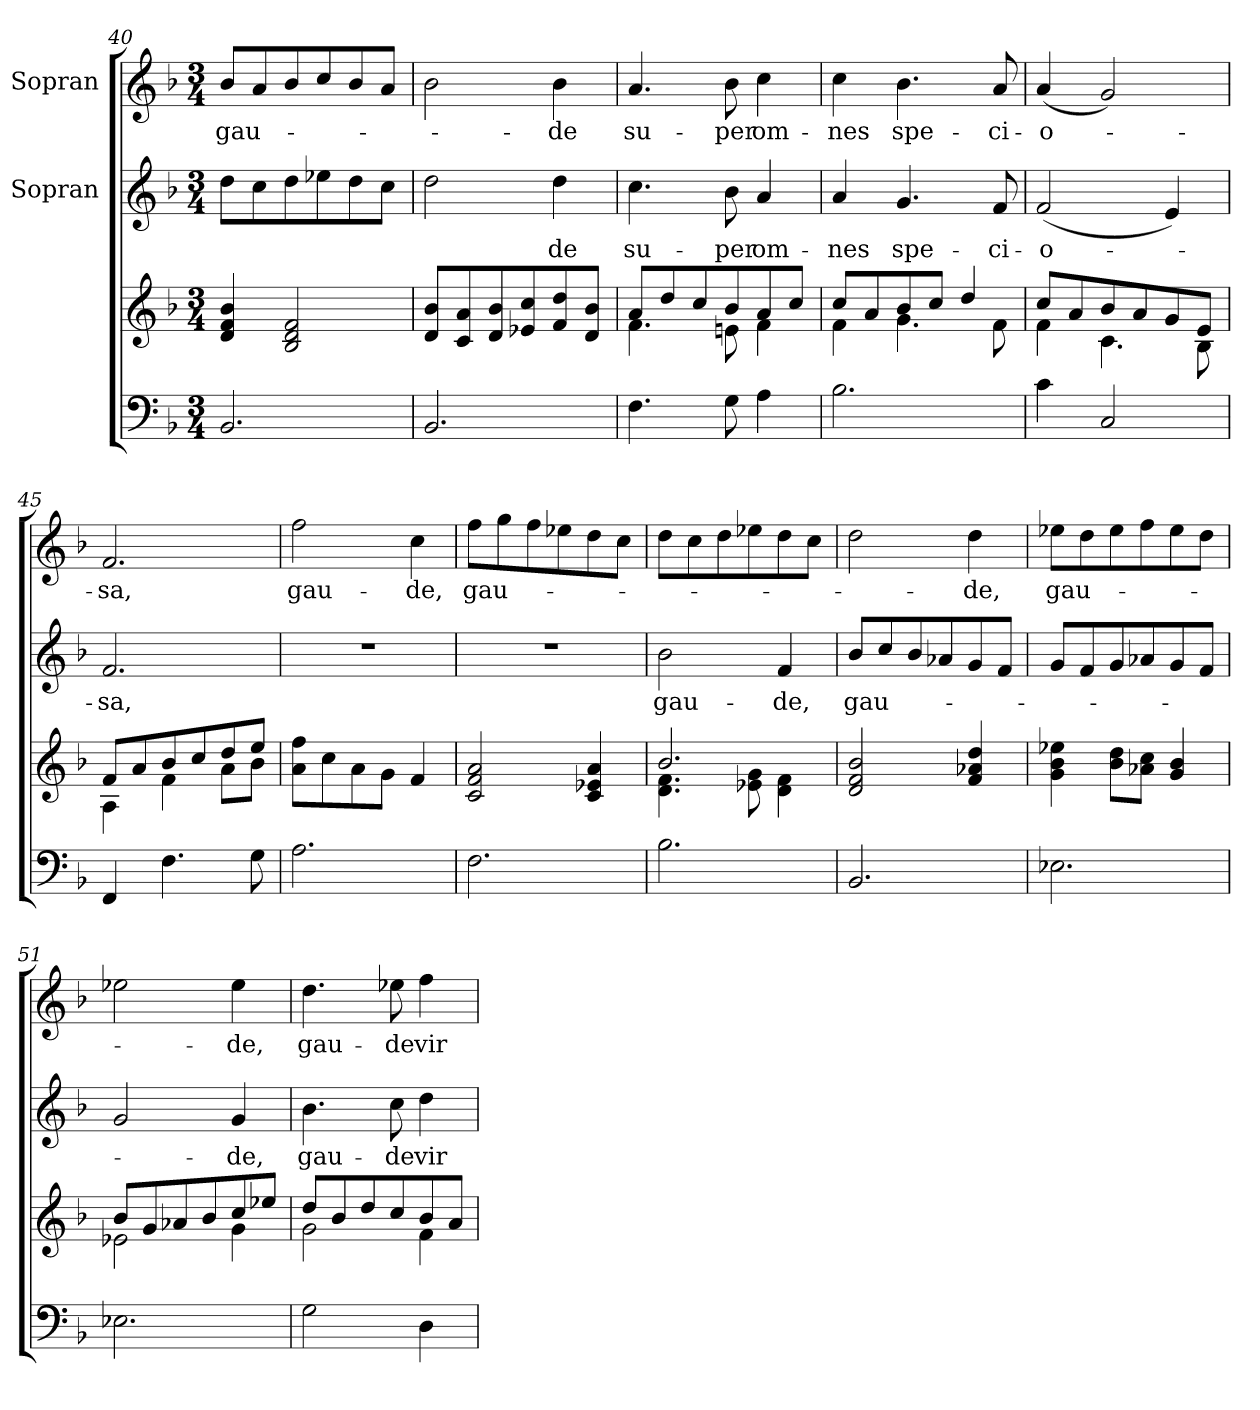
**kern	**kern	**kern	**text	**kern	**text
*part3	*part3	*part2	*part2	*part1	*part1
*staff4	*staff3	*staff2	*staff2	*staff1	*staff1
*	*	*I"Sopran	*	*I"Sopran	*
*clefF4	*clefG2	*clefG2	*	*clefG2	*
*k[b-]	*k[b-]	*k[b-]	*	*k[b-]	*
*F:	*F:	*F:	*	*F:	*
*M3/4	*M3/4	*M3/4	*	*M3/4	*
=40	=40	=40	=40	=40	=40
!	!	!	!	!	!LO:LY:b
2.BB-/	4d/ 4f/ 4b-/	8dd\L	.	8b-/L	gau-
.	.	8cc\	.	8a/	.
.	2B-/ 2d/ 2f/	8dd\	.	8b-/	.
.	.	8ee-X\	.	8cc/	.
.	.	8dd\	.	8b-/	.
.	.	8cc\J	.	8a/J	.
=41	=41	=41	=41	=41	=41
2.BB-/	8d/ 8b-/L	2dd\	.	2b-\	.
.	8c/ 8a/	.	.	.	.
.	8d/ 8b-/	.	.	.	.
.	8e-X/ 8cc/	.	.	.	.
!	!	!	!LO:LY:b	!	!LO:LY:b
.	8f/ 8dd/	4dd\	-de	4b-\	-de
.	8d/ 8b-/J	.	.	.	.
!!LO:LB:g=z
=42	=42	=42	=42	=42	=42
*	*^	*	*	*	*
!	!	!	!	!LO:LY:b	!	!LO:LY:b
4.F\	8a/L	4.f\	4.cc\	su-	4.a/	su-
.	8dd/	.	.	.	.	.
.	8cc/	.	.	.	.	.
!	!	!	!	!LO:LY:b	!	!LO:LY:b
8G\	8b-/	8en\	8b-\	-per	8b-\	-per
!	!	!	!	!LO:LY:b	!	!LO:LY:b
4A\	8a/	4f\	4a/	om-	4cc\	om-
.	8cc/J	.	.	.	.	.
=43	=43	=43	=43	=43	=43	=43
!	!	!	!	!LO:LY:b	!	!LO:LY:b
2.B-\	8cc/L	4f\	4a/	-nes	4cc\	-nes
.	8a/	.	.	.	.	.
!	!	!	!	!LO:LY:b	!	!LO:LY:b
.	8b-/	4.g\	4.g/	spe-	4.b-\	spe-
.	8cc/J	.	.	.	.	.
.	4dd/	.	.	.	.	.
!	!	!	!	!LO:LY:b	!	!LO:LY:b
.	.	8f\	8f/	-ci-	8a/	-ci-
=44	=44	=44	=44	=44	=44	=44
!	!	!	!	!LO:LY:b	!	!LO:LY:b
4c\	8cc/L	4f\	(<2f/	-o-	(<4a/	-o-
.	8a/	.	.	.	.	.
2C/	8b-/	4.c\	.	.	2g/)	.
.	8a/	.	.	.	.	.
.	8g/	.	4e/)	.	.	.
.	8e/J	8B-\	.	.	.	.
=45	=45	=45	=45	=45	=45	=45
!	!	!	!	!LO:LY:b	!	!LO:LY:b
4FF/	8f/L	4A\	2.f/	-sa,	2.f/	-sa,
.	8a/	.	.	.	.	.
4.F\	8b-/	4f\	.	.	.	.
.	8cc/	.	.	.	.	.
.	8dd/	8a\L	.	.	.	.
8G\	8ee/J	8b-\J	.	.	.	.
=46	=46	=46	=46	=46	=46	=46
!	!	!	!	!	!	!LO:LY:b
*	*v	*v	*	*	*	*
2.A\	8a\ 8ff\L	2.r	.	2ff\	gau-
.	8cc\	.	.	.	.
.	8a\	.	.	.	.
.	8g\J	.	.	.	.
!	!	!	!	!	!LO:LY:b
.	4f/	.	.	4cc\	-de,
=47	=47	=47	=47	=47	=47
!	!	!	!	!	!LO:LY:b
2.F\	2c/ 2f/ 2a/	2.r	.	8ff\L	gau-
.	.	.	.	8gg\	.
.	.	.	.	8ff\	.
.	.	.	.	8ee-X\	.
.	4c/ 4e-X/ 4a/	.	.	8dd\	.
.	.	.	.	8cc\J	.
!!LO:PB:g=z
=48	=48	=48	=48	=48	=48
*	*^	*	*	*	*
!	!	!	!	!LO:LY:b	!	!
2.B-\	2.b-/	4.d\ 4.f\	2b-\	gau-	8dd\L	.
.	.	.	.	.	8cc\	.
.	.	.	.	.	8dd\	.
.	.	8e-X\ 8g\	.	.	8ee-X\	.
!	!	!	!	!LO:LY:b	!	!
.	.	4d\ 4f\	4f/	-de,	8dd\	.
.	.	.	.	.	8cc\J	.
*	*v	*v	*	*	*	*
=49	=49	=49	=49	=49	=49
!	!	!	!LO:LY:b	!	!
2.BB-/	2d/ 2f/ 2b-/	8b-/L	gau-	2dd\	.
.	.	8cc/	.	.	.
.	.	8b-/	.	.	.
.	.	8a-X/	.	.	.
!	!	!	!	!	!LO:LY:b
.	4f/ 4a-X/ 4dd/	8g/	.	4dd\	-de,
.	.	8f/J	.	.	.
=50	=50	=50	=50	=50	=50
!	!	!	!	!	!LO:LY:b
2.E-X\	4g\ 4b-\ 4ee-X\	8g/L	.	8ee-X\L	gau-
.	.	8f/	.	8dd\	.
.	8b-\ 8dd\L	8g/	.	8ee-\	.
.	8a-X\ 8cc\J	8a-X/	.	8ff\	.
.	4g/ 4b-/	8g/	.	8ee-\	.
.	.	8f/J	.	8dd\J	.
=51	=51	=51	=51	=51	=51
*	*^	*	*	*	*
2.E-X\	8b-/L	2e-X\	2g/	.	2ee-X\	.
.	8g/	.	.	.	.	.
.	8a-X/	.	.	.	.	.
.	8b-/	.	.	.	.	.
!	!	!	!	!LO:LY:b	!	!LO:LY:b
.	8cc/	4g\	4g/	-de,	4ee-\	-de,
.	8ee-X/J	.	.	.	.	.
=52	=52	=52	=52	=52	=52	=52
!	!	!	!	!LO:LY:b	!	!LO:LY:b
2G\	8dd/L	2g\	4.b-\	gau-	4.dd\	gau-
.	8b-/	.	.	.	.	.
.	8dd/	.	.	.	.	.
!	!	!	!	!LO:LY:b	!	!LO:LY:b
.	8cc/	.	8cc\	-de	8ee-X\	-de
!	!	!	!	!LO:LY:b	!	!LO:LY:b
4D\	8b-/	4f\	4dd\	vir-	4ff\	vir-
.	8a/J	.	.	.	.	.
*	*v	*v	*	*	*	*
=	=	=	=	=	=
*-	*-	*-	*-	*-	*-
